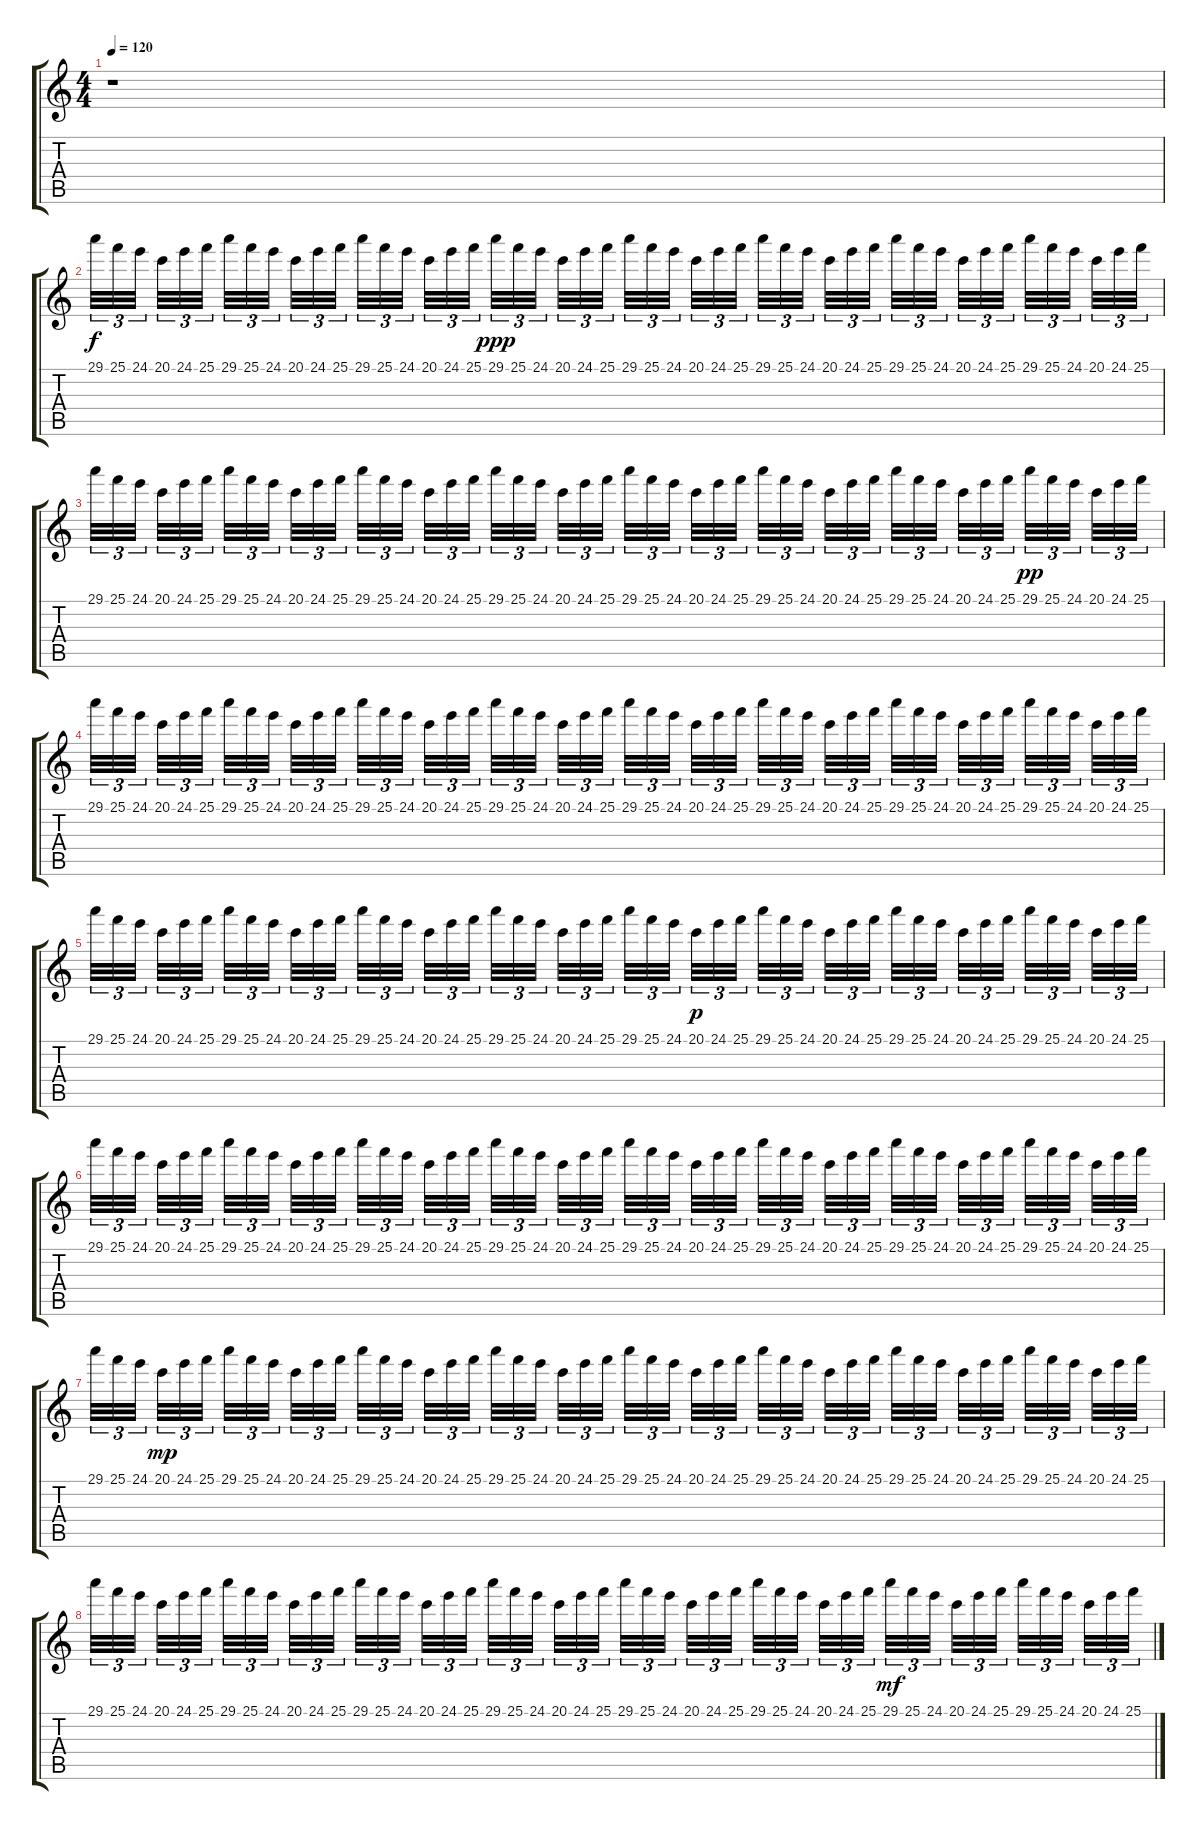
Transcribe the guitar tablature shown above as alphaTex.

\track "" {instrument glockenspiel}
\staff {score tabs}
\tuning (E4 B3 G3 D3 A2 E2) {hide}
\ts (4 4)
\tempo 120
\clef g2
\ks c
r.1{dy f instrument glockenspiel} |
29.1.32{tu (3 2)} 25.1.32{tu (3 2)} 24.1.32{tu (3 2)} 20.1.32{tu (3 2)} 24.1.32{tu (3 2)} 25.1.32{tu (3 2)} 29.1.32{tu (3 2)} 25.1.32{tu (3 2)} 24.1.32{tu (3 2)} 20.1.32{tu (3 2)} 24.1.32{tu (3 2)} 25.1.32{tu (3 2)} 29.1.32{tu (3 2)} 25.1.32{tu (3 2)} 24.1.32{tu (3 2)} 20.1.32{tu (3 2)} 24.1.32{tu (3 2)} 25.1.32{tu (3 2)} 29.1.32{tu (3 2) dy ppp} 25.1.32{tu (3 2)} 24.1.32{tu (3 2)} 20.1.32{tu (3 2)} 24.1.32{tu (3 2)} 25.1.32{tu (3 2)} 29.1.32{tu (3 2)} 25.1.32{tu (3 2)} 24.1.32{tu (3 2)} 20.1.32{tu (3 2)} 24.1.32{tu (3 2)} 25.1.32{tu (3 2)} 29.1.32{tu (3 2)} 25.1.32{tu (3 2)} 24.1.32{tu (3 2)} 20.1.32{tu (3 2)} 24.1.32{tu (3 2)} 25.1.32{tu (3 2)} 29.1.32{tu (3 2)} 25.1.32{tu (3 2)} 24.1.32{tu (3 2)} 20.1.32{tu (3 2)} 24.1.32{tu (3 2)} 25.1.32{tu (3 2)} 29.1.32{tu (3 2)} 25.1.32{tu (3 2)} 24.1.32{tu (3 2)} 20.1.32{tu (3 2)} 24.1.32{tu (3 2)} 25.1.32{tu (3 2)} |
29.1.32{tu (3 2)} 25.1.32{tu (3 2)} 24.1.32{tu (3 2)} 20.1.32{tu (3 2)} 24.1.32{tu (3 2)} 25.1.32{tu (3 2)} 29.1.32{tu (3 2)} 25.1.32{tu (3 2)} 24.1.32{tu (3 2)} 20.1.32{tu (3 2)} 24.1.32{tu (3 2)} 25.1.32{tu (3 2)} 29.1.32{tu (3 2)} 25.1.32{tu (3 2)} 24.1.32{tu (3 2)} 20.1.32{tu (3 2)} 24.1.32{tu (3 2)} 25.1.32{tu (3 2)} 29.1.32{tu (3 2)} 25.1.32{tu (3 2)} 24.1.32{tu (3 2)} 20.1.32{tu (3 2)} 24.1.32{tu (3 2)} 25.1.32{tu (3 2)} 29.1.32{tu (3 2)} 25.1.32{tu (3 2)} 24.1.32{tu (3 2)} 20.1.32{tu (3 2)} 24.1.32{tu (3 2)} 25.1.32{tu (3 2)} 29.1.32{tu (3 2)} 25.1.32{tu (3 2)} 24.1.32{tu (3 2)} 20.1.32{tu (3 2)} 24.1.32{tu (3 2)} 25.1.32{tu (3 2)} 29.1.32{tu (3 2)} 25.1.32{tu (3 2)} 24.1.32{tu (3 2)} 20.1.32{tu (3 2)} 24.1.32{tu (3 2)} 25.1.32{tu (3 2)} 29.1.32{tu (3 2) dy pp} 25.1.32{tu (3 2)} 24.1.32{tu (3 2)} 20.1.32{tu (3 2)} 24.1.32{tu (3 2)} 25.1.32{tu (3 2)} |
29.1.32{tu (3 2)} 25.1.32{tu (3 2)} 24.1.32{tu (3 2)} 20.1.32{tu (3 2)} 24.1.32{tu (3 2)} 25.1.32{tu (3 2)} 29.1.32{tu (3 2)} 25.1.32{tu (3 2)} 24.1.32{tu (3 2)} 20.1.32{tu (3 2)} 24.1.32{tu (3 2)} 25.1.32{tu (3 2)} 29.1.32{tu (3 2)} 25.1.32{tu (3 2)} 24.1.32{tu (3 2)} 20.1.32{tu (3 2)} 24.1.32{tu (3 2)} 25.1.32{tu (3 2)} 29.1.32{tu (3 2)} 25.1.32{tu (3 2)} 24.1.32{tu (3 2)} 20.1.32{tu (3 2)} 24.1.32{tu (3 2)} 25.1.32{tu (3 2)} 29.1.32{tu (3 2)} 25.1.32{tu (3 2)} 24.1.32{tu (3 2)} 20.1.32{tu (3 2)} 24.1.32{tu (3 2)} 25.1.32{tu (3 2)} 29.1.32{tu (3 2)} 25.1.32{tu (3 2)} 24.1.32{tu (3 2)} 20.1.32{tu (3 2)} 24.1.32{tu (3 2)} 25.1.32{tu (3 2)} 29.1.32{tu (3 2)} 25.1.32{tu (3 2)} 24.1.32{tu (3 2)} 20.1.32{tu (3 2)} 24.1.32{tu (3 2)} 25.1.32{tu (3 2)} 29.1.32{tu (3 2)} 25.1.32{tu (3 2)} 24.1.32{tu (3 2)} 20.1.32{tu (3 2)} 24.1.32{tu (3 2)} 25.1.32{tu (3 2)} |
29.1.32{tu (3 2)} 25.1.32{tu (3 2)} 24.1.32{tu (3 2)} 20.1.32{tu (3 2)} 24.1.32{tu (3 2)} 25.1.32{tu (3 2)} 29.1.32{tu (3 2)} 25.1.32{tu (3 2)} 24.1.32{tu (3 2)} 20.1.32{tu (3 2)} 24.1.32{tu (3 2)} 25.1.32{tu (3 2)} 29.1.32{tu (3 2)} 25.1.32{tu (3 2)} 24.1.32{tu (3 2)} 20.1.32{tu (3 2)} 24.1.32{tu (3 2)} 25.1.32{tu (3 2)} 29.1.32{tu (3 2)} 25.1.32{tu (3 2)} 24.1.32{tu (3 2)} 20.1.32{tu (3 2)} 24.1.32{tu (3 2)} 25.1.32{tu (3 2)} 29.1.32{tu (3 2)} 25.1.32{tu (3 2)} 24.1.32{tu (3 2)} 20.1.32{tu (3 2) dy p} 24.1.32{tu (3 2)} 25.1.32{tu (3 2)} 29.1.32{tu (3 2)} 25.1.32{tu (3 2)} 24.1.32{tu (3 2)} 20.1.32{tu (3 2)} 24.1.32{tu (3 2)} 25.1.32{tu (3 2)} 29.1.32{tu (3 2)} 25.1.32{tu (3 2)} 24.1.32{tu (3 2)} 20.1.32{tu (3 2)} 24.1.32{tu (3 2)} 25.1.32{tu (3 2)} 29.1.32{tu (3 2)} 25.1.32{tu (3 2)} 24.1.32{tu (3 2)} 20.1.32{tu (3 2)} 24.1.32{tu (3 2)} 25.1.32{tu (3 2)} |
29.1.32{tu (3 2)} 25.1.32{tu (3 2)} 24.1.32{tu (3 2)} 20.1.32{tu (3 2)} 24.1.32{tu (3 2)} 25.1.32{tu (3 2)} 29.1.32{tu (3 2)} 25.1.32{tu (3 2)} 24.1.32{tu (3 2)} 20.1.32{tu (3 2)} 24.1.32{tu (3 2)} 25.1.32{tu (3 2)} 29.1.32{tu (3 2)} 25.1.32{tu (3 2)} 24.1.32{tu (3 2)} 20.1.32{tu (3 2)} 24.1.32{tu (3 2)} 25.1.32{tu (3 2)} 29.1.32{tu (3 2)} 25.1.32{tu (3 2)} 24.1.32{tu (3 2)} 20.1.32{tu (3 2)} 24.1.32{tu (3 2)} 25.1.32{tu (3 2)} 29.1.32{tu (3 2)} 25.1.32{tu (3 2)} 24.1.32{tu (3 2)} 20.1.32{tu (3 2)} 24.1.32{tu (3 2)} 25.1.32{tu (3 2)} 29.1.32{tu (3 2)} 25.1.32{tu (3 2)} 24.1.32{tu (3 2)} 20.1.32{tu (3 2)} 24.1.32{tu (3 2)} 25.1.32{tu (3 2)} 29.1.32{tu (3 2)} 25.1.32{tu (3 2)} 24.1.32{tu (3 2)} 20.1.32{tu (3 2)} 24.1.32{tu (3 2)} 25.1.32{tu (3 2)} 29.1.32{tu (3 2)} 25.1.32{tu (3 2)} 24.1.32{tu (3 2)} 20.1.32{tu (3 2)} 24.1.32{tu (3 2)} 25.1.32{tu (3 2)} |
29.1.32{tu (3 2)} 25.1.32{tu (3 2)} 24.1.32{tu (3 2)} 20.1.32{tu (3 2) dy mp} 24.1.32{tu (3 2)} 25.1.32{tu (3 2)} 29.1.32{tu (3 2)} 25.1.32{tu (3 2)} 24.1.32{tu (3 2)} 20.1.32{tu (3 2)} 24.1.32{tu (3 2)} 25.1.32{tu (3 2)} 29.1.32{tu (3 2)} 25.1.32{tu (3 2)} 24.1.32{tu (3 2)} 20.1.32{tu (3 2)} 24.1.32{tu (3 2)} 25.1.32{tu (3 2)} 29.1.32{tu (3 2)} 25.1.32{tu (3 2)} 24.1.32{tu (3 2)} 20.1.32{tu (3 2)} 24.1.32{tu (3 2)} 25.1.32{tu (3 2)} 29.1.32{tu (3 2)} 25.1.32{tu (3 2)} 24.1.32{tu (3 2)} 20.1.32{tu (3 2)} 24.1.32{tu (3 2)} 25.1.32{tu (3 2)} 29.1.32{tu (3 2)} 25.1.32{tu (3 2)} 24.1.32{tu (3 2)} 20.1.32{tu (3 2)} 24.1.32{tu (3 2)} 25.1.32{tu (3 2)} 29.1.32{tu (3 2)} 25.1.32{tu (3 2)} 24.1.32{tu (3 2)} 20.1.32{tu (3 2)} 24.1.32{tu (3 2)} 25.1.32{tu (3 2)} 29.1.32{tu (3 2)} 25.1.32{tu (3 2)} 24.1.32{tu (3 2)} 20.1.32{tu (3 2)} 24.1.32{tu (3 2)} 25.1.32{tu (3 2)} |
29.1.32{tu (3 2)} 25.1.32{tu (3 2)} 24.1.32{tu (3 2)} 20.1.32{tu (3 2)} 24.1.32{tu (3 2)} 25.1.32{tu (3 2)} 29.1.32{tu (3 2)} 25.1.32{tu (3 2)} 24.1.32{tu (3 2)} 20.1.32{tu (3 2)} 24.1.32{tu (3 2)} 25.1.32{tu (3 2)} 29.1.32{tu (3 2)} 25.1.32{tu (3 2)} 24.1.32{tu (3 2)} 20.1.32{tu (3 2)} 24.1.32{tu (3 2)} 25.1.32{tu (3 2)} 29.1.32{tu (3 2)} 25.1.32{tu (3 2)} 24.1.32{tu (3 2)} 20.1.32{tu (3 2)} 24.1.32{tu (3 2)} 25.1.32{tu (3 2)} 29.1.32{tu (3 2)} 25.1.32{tu (3 2)} 24.1.32{tu (3 2)} 20.1.32{tu (3 2)} 24.1.32{tu (3 2)} 25.1.32{tu (3 2)} 29.1.32{tu (3 2)} 25.1.32{tu (3 2)} 24.1.32{tu (3 2)} 20.1.32{tu (3 2)} 24.1.32{tu (3 2)} 25.1.32{tu (3 2)} 29.1.32{tu (3 2) dy mf} 25.1.32{tu (3 2)} 24.1.32{tu (3 2)} 20.1.32{tu (3 2)} 24.1.32{tu (3 2)} 25.1.32{tu (3 2)} 29.1.32{tu (3 2)} 25.1.32{tu (3 2)} 24.1.32{tu (3 2)} 20.1.32{tu (3 2)} 24.1.32{tu (3 2)} 25.1.32{tu (3 2)}
